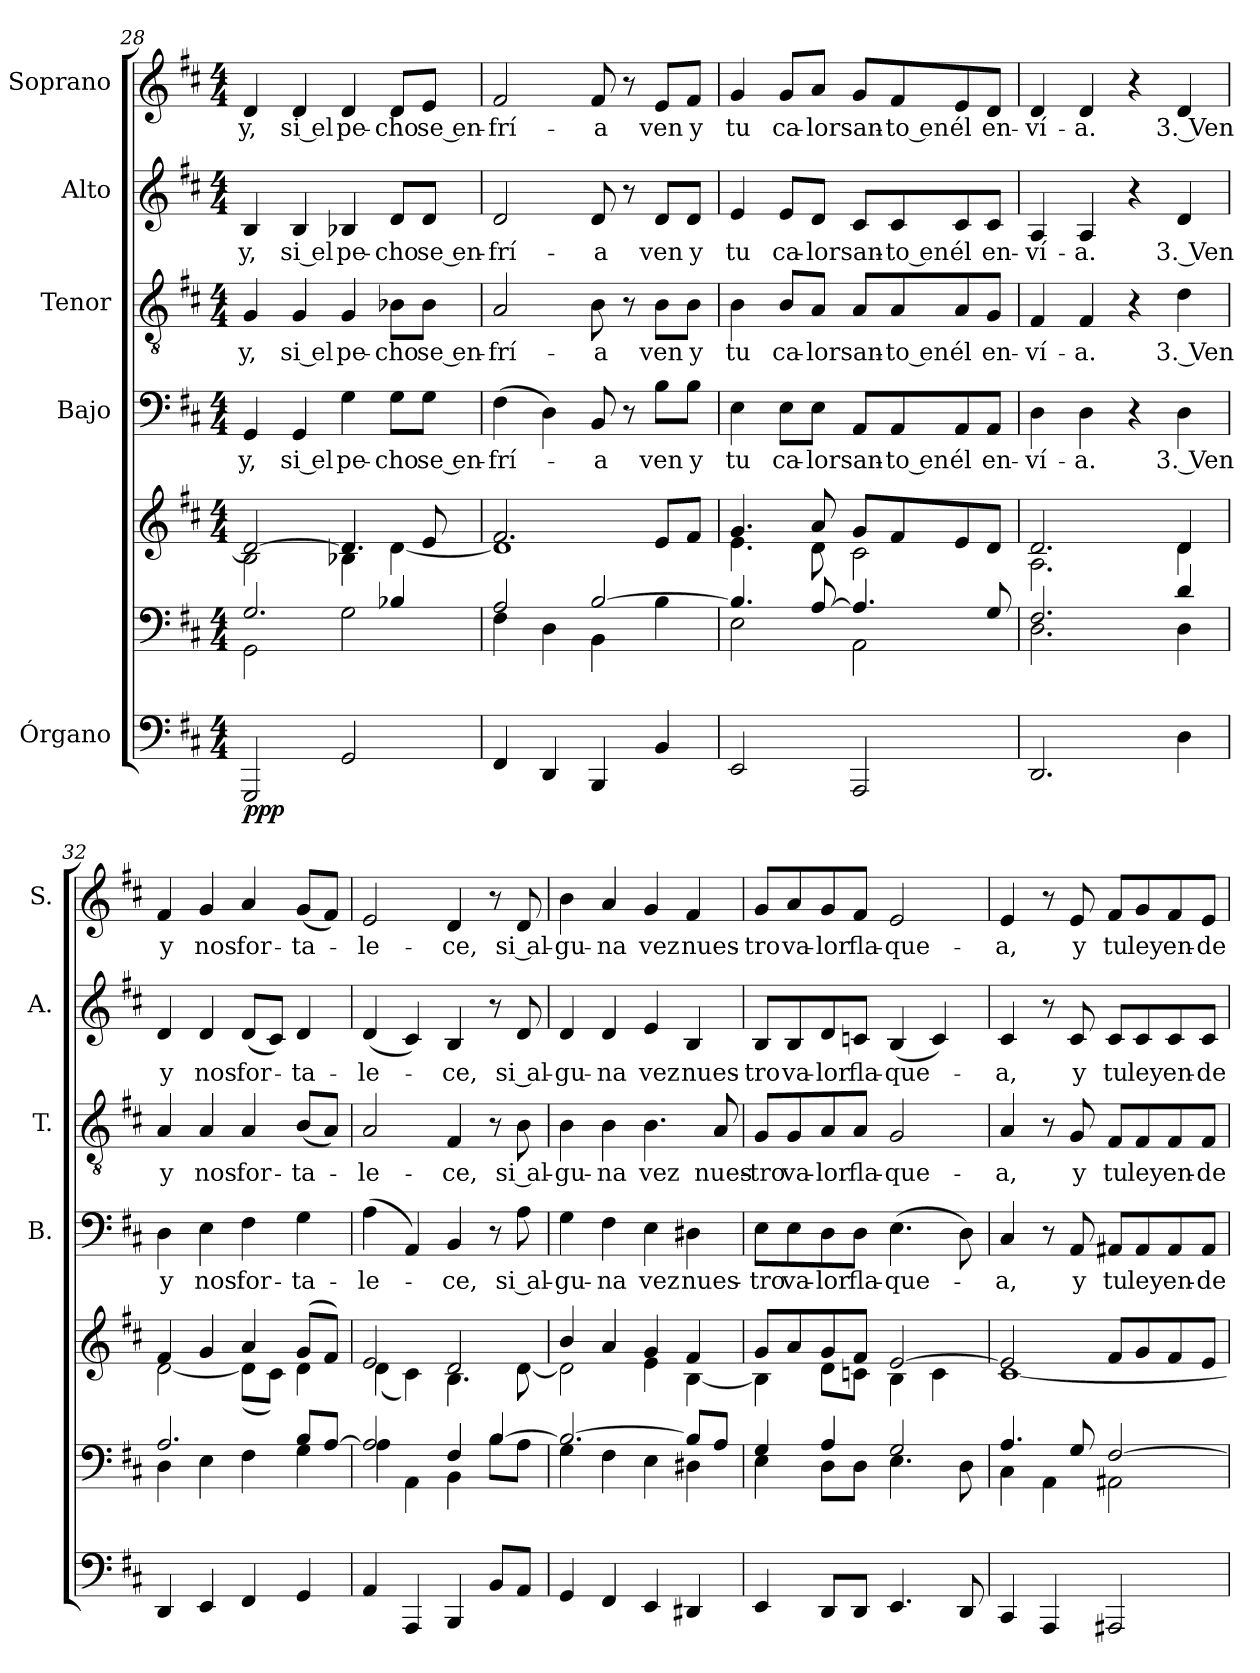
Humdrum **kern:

**kern	**kern	**kern	**dynam	**kern	**text	**kern	**text	**kern	**text	**kern	**text
*part5	*part5	*part5	*part5	*part4	*part4	*part3	*part3	*part2	*part2	*part1	*part1
*staff7	*staff6	*staff5	*staff5/6/7	*staff4	*staff4	*staff3	*staff3	*staff2	*staff2	*staff1	*staff1
*I"Órgano	*	*	*	*I"Bajo	*	*I"Tenor	*	*I"Alto	*	*I"Soprano	*
*	*	*	*	*I'B.	*	*I'T.	*	*I'A.	*	*I'S.	*
*clefF4	*clefF4	*clefG2	*	*clefF4	*	*clefGv2	*	*clefG2	*	*clefG2	*
*k[f#c#]	*k[f#c#]	*k[f#c#]	*	*k[f#c#]	*	*k[f#c#]	*	*k[f#c#]	*	*k[f#c#]	*
*M4/4	*M4/4	*M4/4	*	*M4/4	*	*M4/4	*	*M4/4	*	*M4/4	*
=28	=28	=28	=28	=28	=28	=28	=28	=28	=28	=28	=28
*	*^	*^	*	*	*	*	*	*	*	*	*
!	!	!	!	!	!LO:DY:b=3	!	!	!	!	!	!	!	!
!	!	!	!	!	!LO:DY:n=1:b=2	!	!	!	!	!	!	!	!
!	!	!	!	!	!LO:DY:n=2:b	!	!	!	!	!	!	!	!
2GGG/	2.G/	2GG\	2d/_	2B\	p p p	4GG/	y,	4G/	y,	4B/	y,	4d/	y,
.	.	.	.	.	.	4GG/	si el	4G/	si el	4B/	si el	4d/	si el
2GG/	.	2G\	4.d/]	4B-X\	.	4G\	pe-	4G/	pe-	4B-X/	pe-	4d/	pe-
.	4B-X/	.	.	[4d\	.	8G\L	-cho	8B-X\L	-cho	8d/L	-cho	8d/L	-cho
.	.	.	8e/	.	.	8G\J	se en-	8B-\J	se en-	8d/J	se en-	8e/J	se en-
=29	=29	=29	=29	=29	=29	=29	=29	=29	=29	=29	=29	=29	=29
4FF#/	2A/	4F#\	2.f#/	1d]	.	(4F#\	-frí-	2A/	-frí-	2d/	-frí-	2f#/	-frí-
4DD/	.	4D\	.	.	.	4D\)	.	.	.	.	.	.	.
4BBB/	[2B/	4BB\	.	.	.	8BB/	-a	8B\	-a	8d/	-a	8f#/	-a
.	.	.	.	.	.	8r	.	8r	.	8r	.	8r	.
!	!	!	!	!	!LO:DY:b=3	!	!	!	!	!	!	!	!
!	!	!	!	!	!LO:DY:n=1:b=2	!	!	!	!	!	!	!	!
!	!	!	!	!	!LO:DY:n=2:b	!	!	!	!	!	!	!	!
4BB/	.	4B\	8e/L	.	mp mp mp	8B\L	ven	8B\L	ven	8d/L	ven	8e/L	ven
.	.	.	8f#/J	.	.	8B\J	y	8B\J	y	8d/J	y	8f#/J	y
=30	=30	=30	=30	=30	=30	=30	=30	=30	=30	=30	=30	=30	=30
2EE/	4.B/]	2E\	4.g/	4.e\	.	4E\	tu	4B\	tu	4e/	tu	4g/	tu
.	.	.	.	.	.	8E\L	ca-	8B/L	ca-	8e/L	ca-	8g/L	ca-
.	[8A/	.	8a/	8d\	.	8E\J	-lor	8A/J	-lor	8d/J	-lor	8a/J	-lor
2AAA/	4.A/]	2AA\	8g/L	2c#\	.	8AA/L	san-	8A/L	san-	8c#/L	san-	8g/L	san-
.	.	.	8f#/	.	.	8AA/	-to en	8A/	-to en	8c#/	-to en	8f#/	-to en
.	.	.	8e/	.	.	8AA/	él	8A/	él	8c#/	él	8e/	él
.	8G/	.	8d/J	.	.	8AA/J	en-	8G/J	en-	8c#/J	en-	8d/J	en-
=31	=31	=31	=31	=31	=31	=31	=31	=31	=31	=31	=31	=31	=31
2.DD/	2.F#/	2.D\	2.d/	2.A\	.	4D\	-ví-	4F#/	-ví-	4A/	-ví-	4d/	-ví-
.	.	.	.	.	.	4D\	-a.	4F#/	-a.	4A/	-a.	4d/	-a.
.	.	.	.	.	.	4r	.	4r	.	4r	.	4r	.
!	!	!	!	!	!LO:DY:b=3	!	!	!	!	!	!	!	!
!	!	!	!	!	!LO:DY:n=1:b=3	!	!	!	!	!	!	!	!
!	!	!	!	!	!LO:DY:n=2:b=2	!	!	!	!	!	!	!	!
!	!	!	!	!	!LO:DY:n=3:b	!	!	!	!	!	!	!	!
4D\	4d/	4D\	4d/	4d\	mp mf mf mf	4D\	3. Ven	4d\	3. Ven	4d/	3. Ven	4d/	3. Ven
=32	=32	=32	=32	=32	=32	=32	=32	=32	=32	=32	=32	=32	=32
4DD/	2.A/	4D\	4f#/	[2d\	.	4D\	y	4A/	y	4d/	y	4f#/	y
4EE/	.	4E\	4g/	.	.	4E\	nos	4A/	nos	4d/	nos	4g/	nos
4FF#/	.	4F#\	4a/	(8d\L]	.	4F#\	for-	4A/	for-	(8d/L	for-	4a/	for-
.	.	.	.	8c#\J)	.	.	.	.	.	8c#/J)	.	.	.
4GG/	8B/L	4G\	(8g/L	4d\	.	4G\	-ta-	(8B/L	-ta-	4d/	-ta-	(8g/L	-ta-
.	[8A/J	.	8f#/J)	.	.	.	.	8A/J)	.	.	.	8f#/J)	.
=33	=33	=33	=33	=33	=33	=33	=33	=33	=33	=33	=33	=33	=33
4AA/	2A/]	4A\	2e/	(4d\	.	(4A\	-le-	2A/	-le-	(4d/	-le-	2e/	-le-
4AAA/	.	4AA\	.	4c#\)	.	4AA/)	.	.	.	4c#/)	.	.	.
4BBB/	4F#/	4BB\	2d/	4.B\	.	4BB/	-ce,	4F#/	-ce,	4B/	-ce,	4d/	-ce,
8BB/L	[4B/	8B\L	.	.	.	8r	.	8r	.	8r	.	8r	.
8AA/J	.	8A\J	.	[8d\	.	8A\	si al-	8B\	-si al-	8d/	si al-	8d/	si al-
=34	=34	=34	=34	=34	=34	=34	=34	=34	=34	=34	=34	=34	=34
4GG/	2.B/_	4G\	4b/	2d\]	.	4G\	-gu-	4B\	-gu-	4d/	-gu-	4b\	-gu-
4FF#/	.	4F#\	4a/	.	.	4F#\	-na	4B\	-na	4d/	-na	4a/	-na
4EE/	.	4E\	4g/	4e\	.	4E\	vez	4.B\	vez	4e/	vez	4g/	vez
4DD#X/	8B/L]	4D#X\	4f#/	[4B\	.	4D#X\	nues-	.	.	4B/	nues-	4f#/	nues-
.	8A/J	.	.	.	.	.	.	8A/	nues-	.	.	.	.
=35	=35	=35	=35	=35	=35	=35	=35	=35	=35	=35	=35	=35	=35
4EE/	4G/	4E\	8g/L	4B\]	.	8E\L	-tro	8G/L	-tro	8B/L	-tro	8g/L	-tro
.	.	.	8a/	.	.	8E\	va-	8G/	va-	8B/	va-	8a/	va-
8DD/L	4A/	8D\L	8g/	8d\L	.	8D\	-lor	8A/	-lor	8d/	-lor	8g/	-lor
8DD/J	.	8D\J	8f#/J	8cn\J	.	8D\J	fla-	8A/J	fla-	8cn/J	fla-	8f#/J	fla-
4.EE/	2G/	4.E\	[2e/	4B\	.	(4.E\	-que-	2G/	-que-	(4B/	-que-	2e/	-que-
.	.	.	.	4c\	.	.	.	.	.	4c/)	.	.	.
8DD/	.	8D\	.	.	.	8D\)	.	.	.	.	.	.	.
=36	=36	=36	=36	=36	=36	=36	=36	=36	=36	=36	=36	=36	=36
4CC#/	4.A/	4C#\	2e/]	[1c#	.	4C#/	-a,	4A/	-a,	4c#/	-a,	4e/	-a,
4AAA/	.	4AA\	.	.	.	8r	.	8r	.	8r	.	8r	.
.	8G/	.	.	.	.	8AA/	y	8G/	y	8c#/	y	8e/	y
2AAA#X/	[2F#/	2AA#X\	8f#/L	.	.	8AA#X/L	tu	8F#/L	tu	8c#/L	tu	8f#/L	tu
.	.	.	8g/	.	.	8AA#/	ley	8F#/	ley	8c#/	ley	8g/	ley
.	.	.	8f#/	.	.	8AA#/	en-	8F#/	en-	8c#/	en-	8f#/	en-
.	.	.	8e/J	.	.	8AA#/J	-de-	8F#/J	-de-	8c#/J	-de-	8e/J	-de-
*	*v	*v	*	*	*	*	*	*	*	*	*	*	*
*	*	*v	*v	*	*	*	*	*	*	*	*	*
=	=	=	=	=	=	=	=	=	=	=	=
*-	*-	*-	*-	*-	*-	*-	*-	*-	*-	*-	*-
